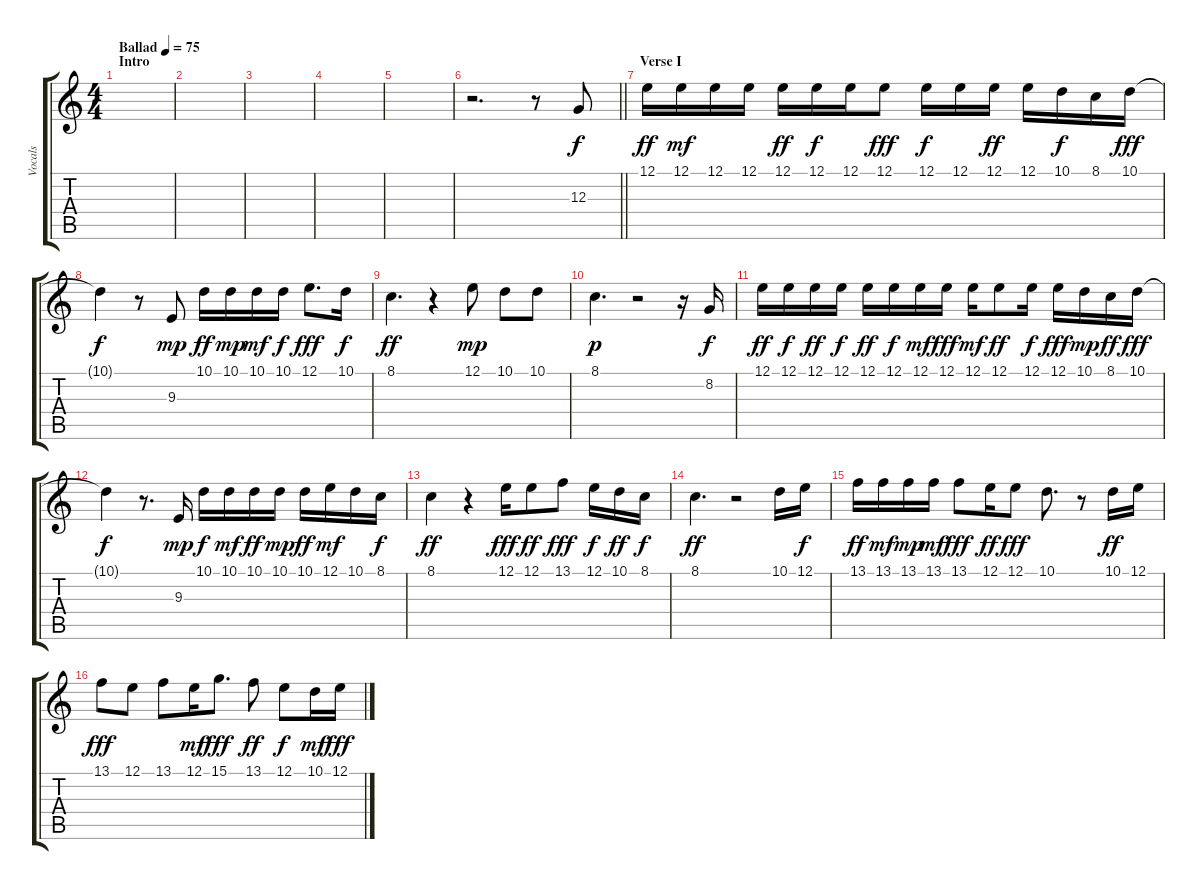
\track ("Vocals" "Vocals") {instrument lead3calliope}
\staff {score tabs}
\tuning (E4 B3 G3 D3 A2 E2) {hide}
\ts (4 4)
\section ("" "Intro")
\tempo (75 "Ballad")
\clef g2
\ks c
|
|
|
|
|
\barLineRight lightlight
r.2{d} r.8 12.3.8 |
\section ("" "Verse I")
12.1.16{dy ff} 12.1.16{dy mf} 12.1.16 12.1.16 12.1.16{dy ff} 12.1.16{dy f} 12.1.16 12.1.8{dy fff} 12.1.16{dy f} 12.1.16 12.1.16{dy ff} 12.1.16 10.1.16{dy f} 8.1.16 10.1.16{dy fff} |
10.1{t}.4{dy f} r.8 9.3.8{dy mp} 10.1.16{dy ff} 10.1.16{dy mp} 10.1.16{dy mf} 10.1.16{dy f} 12.1.8{d dy fff} 10.1.16{dy f} |
8.1.4{d dy ff} r.4 12.1.8{dy mp} 10.1.8 10.1.8 |
8.1.4{d dy p} r.2 r.16 8.2.16{dy f} |
12.1.16{dy ff} 12.1.16{dy f} 12.1.16{dy ff} 12.1.16{dy f} 12.1.16{dy ff} 12.1.16{dy f} 12.1.16{dy mf} 12.1.16{dy fff} 12.1.16{dy mf} 12.1.8{dy ff} 12.1.16{dy f} 12.1.16{dy fff} 10.1.16{dy mp} 8.1.16{dy ff} 10.1.16{dy fff} |
10.1{t}.4{dy f} r.8{d} 9.3.16{dy mp} 10.1.16{dy f} 10.1.16{dy mf} 10.1.16{dy ff} 10.1.16{dy mp} 10.1.16{dy ff} 12.1.16{dy mf} 10.1.16 8.1.16{dy f} |
8.1.4{dy ff} r.4 12.1.16{dy fff} 12.1.8{dy ff} 13.1.8{dy fff} 12.1.16{dy f} 10.1.16{dy ff} 8.1.16{dy f} |
8.1.4{d dy ff} r.2 10.1.16 12.1.16{dy f} |
13.1.16{dy ff} 13.1.16{dy mf} 13.1.16{dy mp} 13.1.16{dy mf} 13.1.8{dy fff} 12.1.16{dy ff} 12.1.8{dy fff} 10.1.8{d} r.8 10.1.16{dy ff} 12.1.16 |
13.1.8{dy fff} 12.1.8 13.1.8 12.1.16{dy mf} 15.1.8{d dy fff} 13.1.8{dy ff} 12.1.8{dy f} 10.1.16{dy mf} 12.1.16{dy fff}
